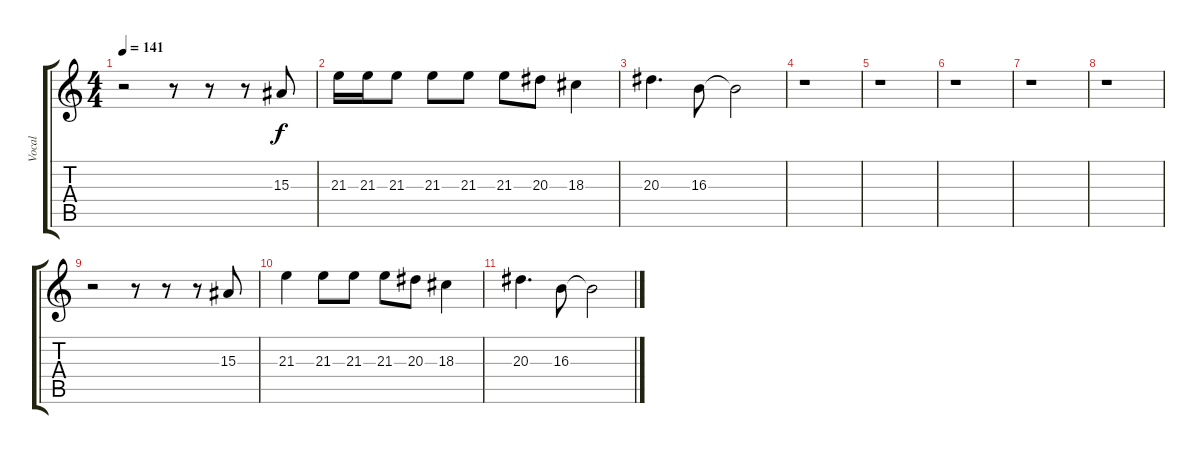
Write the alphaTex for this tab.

\track ("Vocal" "Vocal") {instrument lead1square}
\staff {score tabs}
\tuning (E4 B3 G3 D3 A2 E2) {hide}
\ts (4 4)
\tempo 141
\clef g2
\ks c
r.2{dy f} r.8 r.8 r.8 15.3.8 |
21.3.16 21.3.16 21.3.8 21.3.8 21.3.8 21.3.8 20.3.8 18.3.4 |
20.3.4{d} 16.3.8 16.3{t}.2 |
r.1 |
r.1 |
r.1 |
r.1{volume 2} |
r.1 |
r.2 r.8 r.8 r.8 15.3.8 |
21.3.4 21.3.8 21.3.8 21.3.8 20.3.8 18.3.4 |
20.3.4{d} 16.3.8 16.3{t}.2
